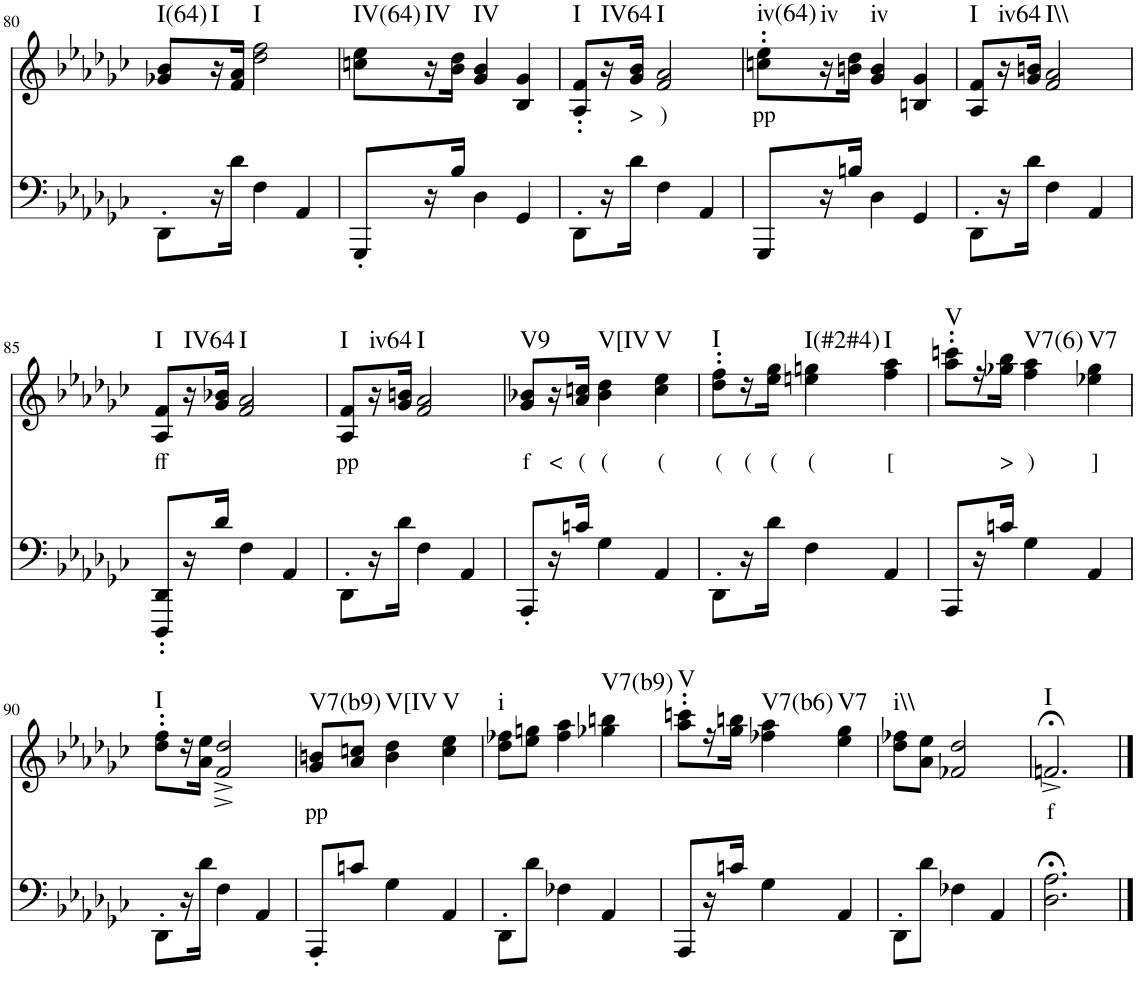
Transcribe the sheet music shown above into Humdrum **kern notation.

**kern	**kern	**text	**harte
*part2	*part1	*part1	*part1
*staff2	*staff1	*staff1	*
*I"piano	*I"piano	*	*
*I'Pno	*I'Pno	*	*
!!LO:PB:g=z
*clefF4	*clefG2	*	*
*k[b-e-a-d-g-c-]	*k[b-e-a-d-g-c-]	*	*
*G-:	*G-:	*	*
*M3/4	*M3/4	*	*
=80	=80	=80	=80
!	!	!	!LO:H:kt=I(64)
8DD-'\L	8g-X/ 8b-/L	.	N
!	!	!	!LO:H:kt=I
16r	16r	.	N
16d-\JJ	16f/ 16a-/JJ	.	.
!	!	!	!LO:H:kt=I
4F\	2dd-\ 2ff\	.	N
4AA-/	.	.	.
=81	=81	=81	=81
!	!	!	!LO:H:kt=IV(64)
8GGG-'/L	8ccn\ 8ee-\L	.	N
!	!	!	!LO:H:kt=IV
16r	16r	.	N
16B-/JJ	16b-\ 16dd-\JJ	.	.
!	!	!	!LO:H:kt=IV
4D-\	4g-/ 4b-/	.	N
4GG-/	4B-/ 4g-/	.	.
=82	=82	=82	=82
!	!	!	!LO:H:kt=I
8DD-'\L	8A-/' 8f/'L	.	N
!	!	!	!LO:H:kt=IV64
16r	16r	.	N
!	!	!LO:LY:b	!
16d-\JJ	16g-/ 16b-/JJ	>	.
!	!	!LO:LY:b	!LO:H:kt=I
4F\	2f/ 2a-/	)	N
4AA-/	.	.	.
=83	=83	=83	=83
!	!	!LO:LY:b	!LO:H:kt=iv(64)
8GGG-/L	8ccn\' 8ee-\'L	pp	N
!	!	!	!LO:H:kt=iv
16r	16r	.	N
16Bn/JJ	16bn\ 16dd-\JJ	.	.
!	!	!	!LO:H:kt=iv
4D-\	4g-/ 4b/	.	N
4GG-/	4Bn/ 4g-/	.	.
=84	=84	=84	=84
!	!	!	!LO:H:kt=I
8DD-'\L	8A-/ 8f/L	.	N
!	!	!	!LO:H:kt=iv64
16r	16r	.	N
16d-\JJ	16g-/ 16bn/JJ	.	.
!	!	!	!LO:H:kt=I\\
4F\	2f/ 2a-/	.	N
4AA-/	.	.	.
!!LO:LB:g=z
=85	=85	=85	=85
!	!	!LO:LY:b	!LO:H:kt=I
8DDD-/' 8DD-/'L	8A-/ 8f/L	ff	N
!	!	!	!LO:H:kt=IV64
16r	16r	.	N
16d-/JJ	16g-/ 16b-X/JJ	.	.
!	!	!	!LO:H:kt=I
4F\	2f/ 2a-/	.	N
4AA-/	.	.	.
=86	=86	=86	=86
!	!	!LO:LY:b	!LO:H:kt=I
8DD-'\L	8A-/ 8f/L	pp	N
!	!	!	!LO:H:kt=iv64
16r	16r	.	N
16d-\JJ	16g-/ 16bn/JJ	.	.
!	!	!	!LO:H:kt=I
4F\	2f/ 2a-/	.	N
4AA-/	.	.	.
=87	=87	=87	=87
!	!	!LO:LY:b	!LO:H:kt=V9
8AAA-'/L	8g-/ 8b-X/L	f	N
!	!	!LO:LY:b	!
16r	16r	<	.
!	!	!LO:LY:b	!
16cn/JJ	16a-/ 16ccn/JJ	(	.
!	!	!LO:LY:b	!LO:H:kt=V[IV
4G-\	4b-\ 4dd-\	(	N
!	!	!LO:LY:b	!LO:H:kt=V
4AA-/	4cc\ 4ee-\	(	N
=88	=88	=88	=88
!	!	!LO:LY:b	!LO:H:kt=I
8DD-'\L	8dd-\' 8ff\'L	(	N
!	!	!LO:LY:b	!
16r	16r	(	.
!	!	!LO:LY:b	!
16d-\JJ	16ee-\ 16gg-\JJ	(	.
!	!	!LO:LY:b	!LO:H:kt=I(#2#4)
4F\	4een\ 4ggn\	(	N
!	!	!LO:LY:b	!LO:H:kt=I
4AA-/	4ff\ 4aa-\	[	N
=89	=89	=89	=89
!	!	!	!LO:H:kt=V
8AAA-/L	8aa-\' 8cccn\'L	.	N
16r	16r	.	.
!	!	!LO:LY:b	!
16cn/JJ	16gg-X\ 16bb-\JJ	>	.
!	!	!LO:LY:b	!LO:H:kt=V7(6)
4G-\	4ff\ 4aa-\	)	N
!	!	!LO:LY:b	!LO:H:kt=V7
4AA-/	4ee-X\ 4gg-\	]	N
!!LO:LB:g=z
=90	=90	=90	=90
!	!	!	!LO:H:kt=I
8DD-'\L	8dd-\' 8ff\'L	.	N
16r	16r	.	.
16d-\JJ	16a-\ 16ee-\JJ	.	.
4F\	2f/^ 2dd-/^	.	.
4AA-/	.	.	.
=91	=91	=91	=91
!	!	!LO:LY:b	!LO:H:kt=V7(b9)
8AAA-'/L	8g-/ 8bn/L	pp	N
8cn/J	8a-/ 8ccn/J	.	.
!	!	!	!LO:H:kt=V[IV
4G-\	4b\ 4dd-\	.	N
!	!	!	!LO:H:kt=V
4AA-/	4cc\ 4ee-\	.	N
=92	=92	=92	=92
!	!	!	!LO:H:kt=i
8DD-'\L	8dd-\ 8ff-X\L	.	N
8d-\J	8ee-\ 8ggn\J	.	.
4F-X\	4ff-\ 4aa-\	.	.
!	!	!	!LO:H:kt=V7(b9)
4AA-/	4gg-X\ 4bbn\	.	N
=93	=93	=93	=93
!	!	!	!LO:H:kt=V
8AAA-/L	8aa-\' 8cccn\'L	.	N
16r	16r	.	.
16cn/JJ	16gg-\ 16bbn\JJ	.	.
!	!	!	!LO:H:kt=V7(b6)
4G-\	4ff-X\ 4aa-\	.	N
!	!	!	!LO:H:kt=V7
4AA-/	4ee-\ 4gg-\	.	N
=94	=94	=94	=94
!	!	!	!LO:H:kt=i\\
8DD-'\L	8dd-\ 8ff-X\L	.	N
8d-\J	8a-\ 8ee-\J	.	.
4F-X\	2f-X/ 2dd-/	.	.
4AA-/	.	.	.
=95	=95	=95	=95
!	!	!LO:LY:b	!LO:H:kt=I
2.D-\;< 2.A-\;<	2.fn;<^/	f	N
==	==	==	==
*-	*-	*-	*-
